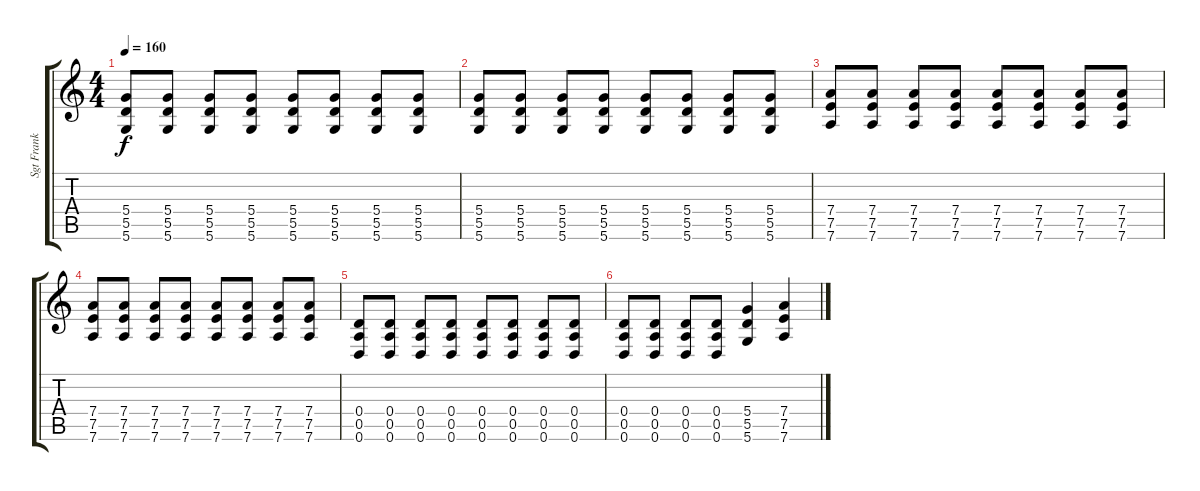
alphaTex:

\track ("Sgt Frank" "Sgt Frank") {instrument distortionguitar}
\staff {score tabs}
\tuning (E4 B3 G3 D3 A2 D2) {hide}
\ts (4 4)
\tempo 160
\clef g2
\ks c
(5.4 5.5 5.6).8{dy f} (5.4 5.5 5.6).8 (5.4 5.5 5.6).8 (5.4 5.5 5.6).8 (5.4 5.5 5.6).8 (5.4 5.5 5.6).8 (5.4 5.5 5.6).8 (5.4 5.5 5.6).8 |
(5.4 5.5 5.6).8 (5.4 5.5 5.6).8 (5.4 5.5 5.6).8 (5.4 5.5 5.6).8 (5.4 5.5 5.6).8 (5.4 5.5 5.6).8 (5.4 5.5 5.6).8 (5.4 5.5 5.6).8 |
(7.4 7.5 7.6).8 (7.4 7.5 7.6).8 (7.4 7.5 7.6).8 (7.4 7.5 7.6).8 (7.4 7.5 7.6).8 (7.4 7.5 7.6).8 (7.4 7.5 7.6).8 (7.4 7.5 7.6).8 |
(7.4 7.5 7.6).8 (7.4 7.5 7.6).8 (7.4 7.5 7.6).8 (7.4 7.5 7.6).8 (7.4 7.5 7.6).8 (7.4 7.5 7.6).8 (7.4 7.5 7.6).8 (7.4 7.5 7.6).8 |
(0.4 0.5 0.6).8 (0.4 0.5 0.6).8 (0.4 0.5 0.6).8 (0.4 0.5 0.6).8 (0.4 0.5 0.6).8 (0.4 0.5 0.6).8 (0.4 0.5 0.6).8 (0.4 0.5 0.6).8 |
(0.4 0.5 0.6).8 (0.4 0.5 0.6).8 (0.4 0.5 0.6).8 (0.4 0.5 0.6).8 (5.4 5.5 5.6).4 (7.4 7.5 7.6).4
